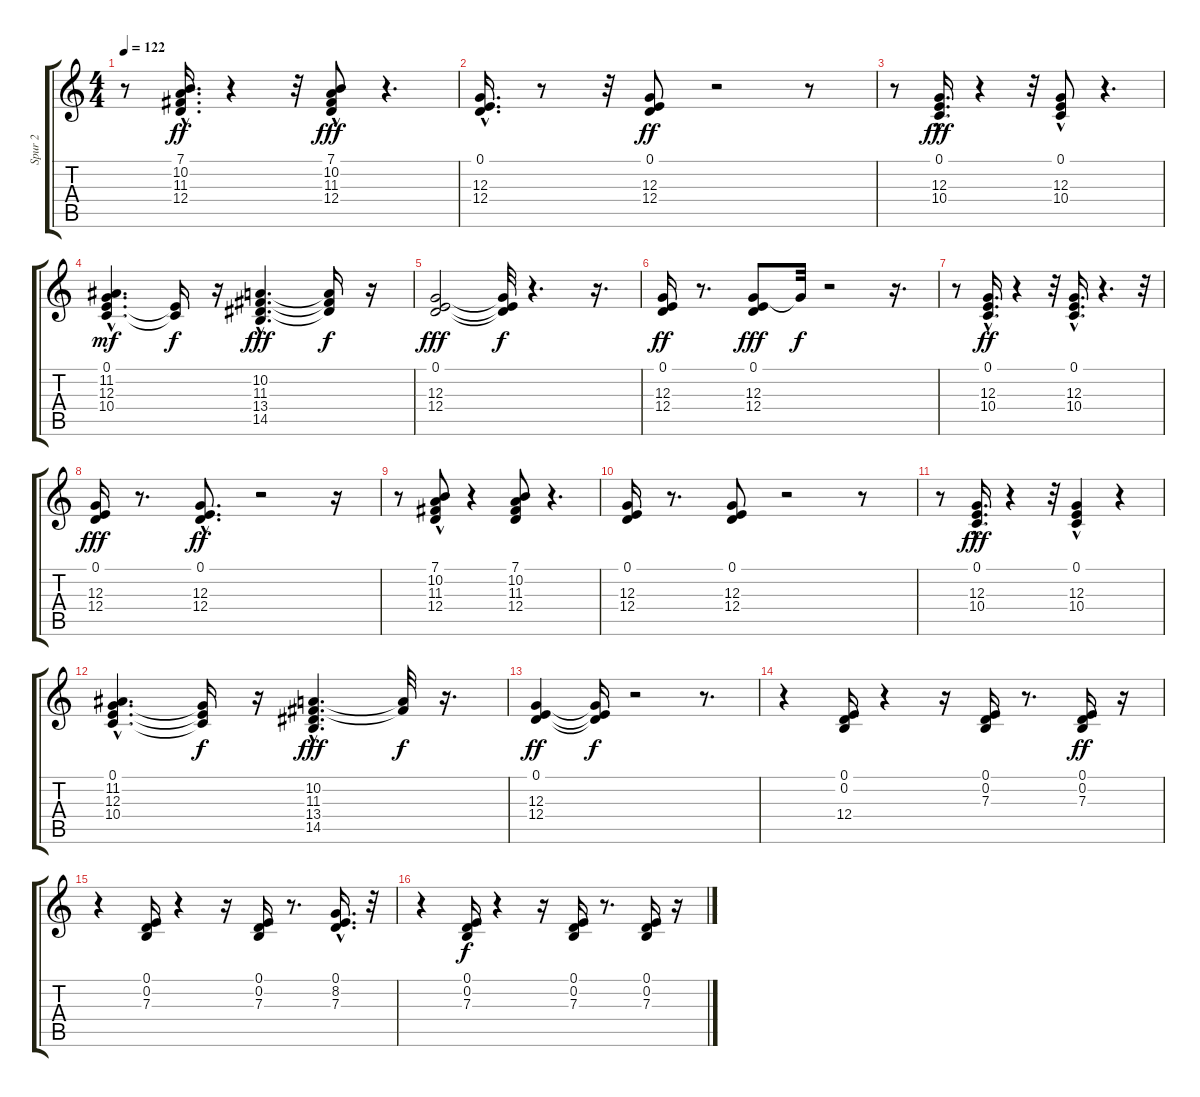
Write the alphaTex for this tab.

\track ("Spur 2" "Spur 2") {instrument acousticgrandpiano}
\staff {score tabs}
\tuning (E4 B3 G3 D3 A2 E2) {hide}
\ts (4 4)
\tempo 122
\clef g2
\ks c
r.8{dy ff} (7.1{hac} 10.2{hac} 11.3{hac} 12.4{hac}).16{d} r.4 r.32 (7.1 10.2 11.3{hac} 12.4{hac}).8{dy fff} r.4{d} |
(0.1 12.3{hac} 12.4).16{d} r.8 r.32 (0.1 12.3 12.4).8{dy ff} r.2 r.8 |
r.8 (0.1{hac} 12.3{hac} 10.4{hac}).16{d dy fff} r.4 r.32 (0.1{hac} 12.3 10.4{hac}).8 r.4{d} |
(0.1{hac} 11.2 12.3{hac} 10.4{hac}).4{d dy mf} (0.1{t} 10.4{t}).16{dy f} r.16 (10.2{hac} 11.3{hac} 13.4{hac} 14.5{hac}).4{d dy fff} (10.2{t} 11.3{t} 13.4{t}).16{dy f} r.16 |
(0.1 12.3 12.4).2{dy fff} (0.1{t} 12.3{t} 12.4{t}).32{dy f} r.4{d} r.16{d} |
(0.1 12.3 12.4).16{dy ff} r.8{d} (0.1 12.3 12.4).8{dy fff} 12.3{t}.32{dy f} r.2 r.16{d} |
r.8 (0.1{hac} 12.3{hac} 10.4{hac}).16{d dy ff} r.4 r.32 (0.1{hac} 12.3{hac} 10.4{hac}).16{d} r.4{d} r.32 |
(0.1 12.3 12.4).16{dy fff} r.8{d} (0.1 12.3{hac} 12.4).8{d dy ff} r.2 r.16 |
r.8 (7.1 10.2 11.3{hac} 12.4{hac}).8 r.4 (7.1 10.2 11.3 12.4).8 r.4{d} |
(0.1 12.3 12.4).16 r.8{d} (0.1 12.3 12.4).8 r.2 r.8 |
r.8 (0.1{hac} 12.3{hac} 10.4{hac}).16{d dy fff} r.4 r.32 (0.1 12.3 10.4{hac}).4 r.4 |
(0.1{hac} 11.2{hac} 12.3{hac} 10.4{hac}).4{d} (0.1{t} 12.3{t} 10.4{t}).16{dy f} r.16 (10.2{hac} 11.3{hac} 13.4{hac} 14.5).4{d dy fff} (10.2{t} 11.3{t}).32{dy f} r.16{d} |
(0.1 12.3 12.4).4{dy ff} (0.1{t} 12.3{t} 12.4{t}).16{dy f} r.2 r.8{d} |
r.4 (0.1 0.2 12.4).16 r.4 r.16 (0.1 0.2 7.3).16 r.8{d} (0.1 0.2 7.3).16{dy ff} r.16 |
r.4 (0.1 0.2 7.3).16 r.4 r.16 (0.1 0.2 7.3).16 r.8{d} (0.1{hac} 8.2{hac} 7.3{hac}).16{d} r.32 |
r.4 (0.1 0.2 7.3).16{dy f} r.4 r.16 (0.1 0.2 7.3).16 r.8{d} (0.1 0.2 7.3).16 r.16
